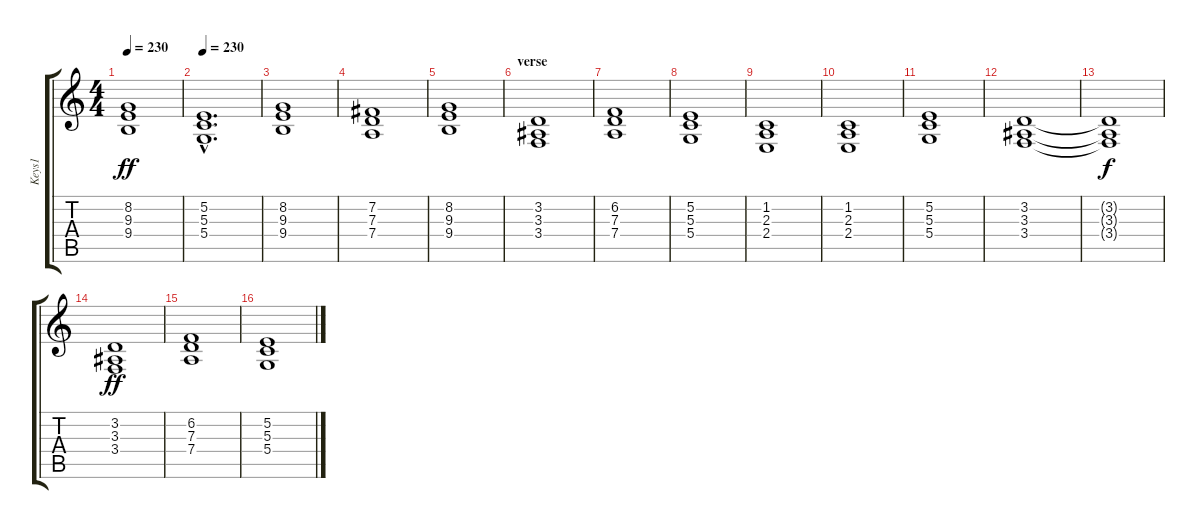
\track ("Keys1" "Keys1") {instrument stringensemble1}
\staff {score tabs}
\tuning (E4 B3 G3 D3 A2 E2) {hide}
\ts (4 4)
\tempo 230
\clef g2
\ks c
(8.2 9.3 9.4).1{dy ff} |
\tempo 230
(5.2{hac} 5.3{hac} 5.4{hac}).1{d volume 11 instrument synthstrings1} |
(8.2 9.3 9.4).1 |
(7.2 7.3 7.4).1 |
(8.2 9.3 9.4).1 |
\section ("" "verse")
(3.2 3.3 3.4).1 |
(6.2 7.3 7.4).1 |
(5.2 5.3 5.4).1 |
(1.2 2.3 2.4).1 |
(1.2 2.3 2.4).1 |
(5.2 5.3 5.4).1 |
(3.2 3.3 3.4).1 |
(3.2{t} 3.3{t} 3.4{t}).1{dy f} |
(3.2 3.3 3.4).1{dy ff} |
(6.2 7.3 7.4).1 |
(5.2 5.3 5.4).1
